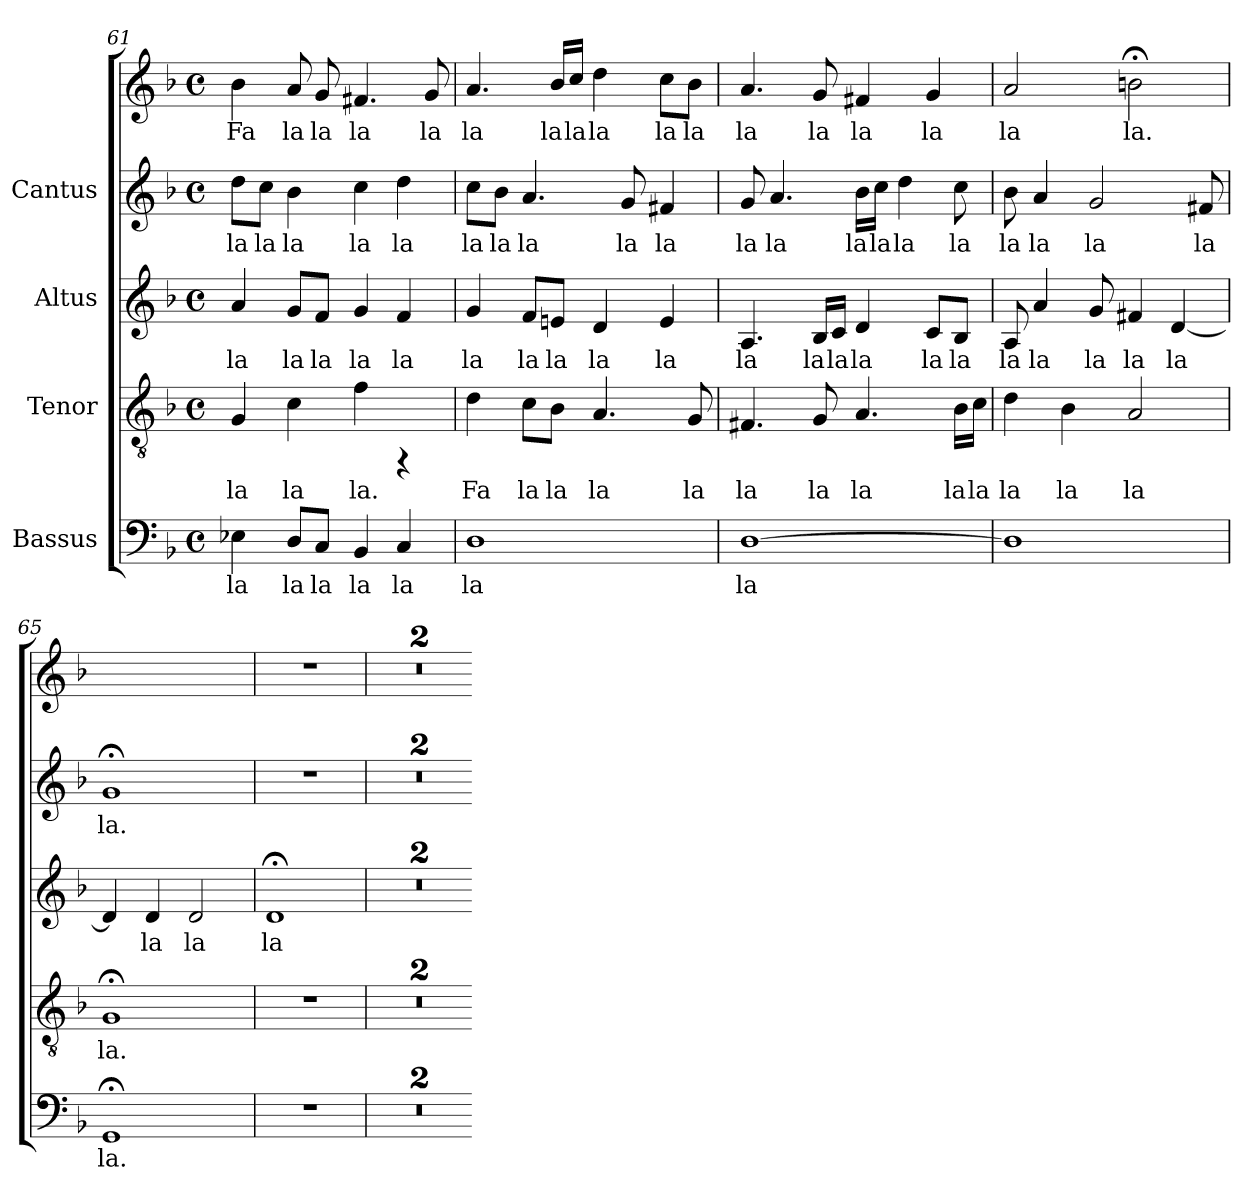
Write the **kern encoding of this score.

**kern	**text	**kern	**text	**kern	**text	**kern	**text	**kern	**text
*part4	*part4	*part3	*part3	*part2	*part2	*part1	*part1	*part1	*part1
*staff5	*staff5	*staff4	*staff4	*staff3	*staff3	*staff2	*staff2	*staff1	*staff1
*I"Bassus	*	*I"Tenor	*	*I"Altus	*	*I"Cantus	*	*	*
*clefF4	*	*clefGv2	*	*clefG2	*	*clefG2	*	*clefG2	*
*k[b-]	*	*k[b-]	*	*k[b-]	*	*k[b-]	*	*k[b-]	*
*F:	*	*F:	*	*F:	*	*F:	*	*F:	*
*M4/4	*	*M4/4	*	*M4/4	*	*M4/4	*	*M4/4	*
*met(c)	*	*met(c)	*	*met(c)	*	*met(c)	*	*met(c)	*
=61	=61	=61	=61	=61	=61	=61	=61	=61	=61
!	!LO:LY:b:cj	!	!LO:LY:b:cj	!	!LO:LY:b:cj	!	!LO:LY:b:cj	!	!LO:LY:b:cj
4E-X\	la	4G/	la	4a/	la	8dd\L	la	4b-\	Fa
!	!	!	!	!	!	!	!LO:LY:b:cj	!	!
.	.	.	.	.	.	8cc\J	la	.	.
!	!LO:LY:b:cj	!	!LO:LY:b:cj	!	!LO:LY:b:cj	!	!LO:LY:b:cj	!	!LO:LY:b:cj
8D/L	la	4c\	la	8g/L	la	4b-\	la	8a/	la
!	!LO:LY:b:cj	!	!	!	!LO:LY:b:cj	!	!	!	!LO:LY:b:cj
8C/J	la	.	.	8f/J	la	.	.	8g/	la
!	!LO:LY:b:cj	!	!LO:LY:b:cj	!	!LO:LY:b:cj	!	!LO:LY:b:cj	!	!LO:LY:b:cj
4BB-/	la	4f\	la.	4g/	la	4cc\	la	4.f#X/	la
!	!LO:LY:b:cj	!	!	!	!LO:LY:b:cj	!	!LO:LY:b:cj	!	!
4C/	la	4rFF	.	4f/	la	4dd\	la	.	.
!	!	!	!	!	!	!	!	!	!LO:LY:b:cj
.	.	.	.	.	.	.	.	8g/	la
!!LO:LB:g=z
=62	=62	=62	=62	=62	=62	=62	=62	=62	=62
!	!LO:LY:b:cj	!	!LO:LY:b:cj	!	!LO:LY:b:cj	!	!LO:LY:b:cj	!	!LO:LY:b:cj
1D	la	4d\	Fa	4g/	la	8cc\L	la	4.a/	la
!	!	!	!	!	!	!	!LO:LY:b:cj	!	!
.	.	.	.	.	.	8b-\J	la	.	.
!	!	!	!LO:LY:b:cj	!	!LO:LY:b:cj	!	!LO:LY:b:cj	!	!
.	.	8c\L	la	8f/L	la	4.a/	la	.	.
!	!	!	!LO:LY:b:cj	!	!LO:LY:b:cj	!	!	!	!LO:LY:b:cj
.	.	8B-\J	la	8en/J	la	.	.	16b-/L	la
!	!	!	!	!	!	!	!	!	!LO:LY:b:cj
.	.	.	.	.	.	.	.	16cc/J	la
!	!	!	!LO:LY:b:cj	!	!LO:LY:b:cj	!	!	!	!LO:LY:b:cj
.	.	4.A/	la	4d/	la	.	.	4dd\	la
!	!	!	!	!	!	!	!LO:LY:b:cj	!	!
.	.	.	.	.	.	8g/	la	.	.
!	!	!	!	!	!LO:LY:b:cj	!	!LO:LY:b:cj	!	!LO:LY:b:cj
.	.	.	.	4e/	la	4f#X/	la	8cc\L	la
!	!	!	!LO:LY:b:cj	!	!	!	!	!	!LO:LY:b:cj
.	.	8G/	la	.	.	.	.	8b-\J	la
=63	=63	=63	=63	=63	=63	=63	=63	=63	=63
!	!LO:LY:b:cj	!	!LO:LY:b:cj	!	!LO:LY:b:cj	!	!LO:LY:b:cj	!	!LO:LY:b:cj
[>1D	la	4.F#X/	la	4.A/	la	8g/	la	4.a/	la
!	!	!	!	!	!	!	!LO:LY:b:cj	!	!
.	.	.	.	.	.	4.a/	la	.	.
!	!	!	!LO:LY:b:cj	!	!LO:LY:b:cj	!	!	!	!LO:LY:b:cj
.	.	8G/	la	16B-/L	la	.	.	8g/	la
!	!	!	!	!	!LO:LY:b:cj	!	!	!	!
.	.	.	.	16c/J	la	.	.	.	.
!	!	!	!LO:LY:b:cj	!	!LO:LY:b:cj	!	!LO:LY:b:cj	!	!LO:LY:b:cj
.	.	4.A/	la	4d/	la	16b-\L	la	4f#X/	la
!	!	!	!	!	!	!	!LO:LY:b:cj	!	!
.	.	.	.	.	.	16cc\J	la	.	.
!	!	!	!	!	!	!	!LO:LY:b:cj	!	!
.	.	.	.	.	.	4dd\	la	.	.
!	!	!	!	!	!LO:LY:b:cj	!	!	!	!LO:LY:b:cj
.	.	.	.	8c/L	la	.	.	4g/	la
!	!	!	!LO:LY:b:cj	!	!LO:LY:b:cj	!	!LO:LY:b:cj	!	!
.	.	16B-\L	la	8B-/J	la	8cc\	la	.	.
!	!	!	!LO:LY:b:cj	!	!	!	!	!	!
.	.	16c\J	la	.	.	.	.	.	.
=64	=64	=64	=64	=64	=64	=64	=64	=64	=64
!	!	!	!LO:LY:b:cj	!	!LO:LY:b:cj	!	!LO:LY:b:cj	!	!LO:LY:b:cj
1D]	.	4d\	la	8A/	la	8b-\	la	2a/	la
!	!	!	!	!	!LO:LY:b:cj	!	!LO:LY:b:cj	!	!
.	.	.	.	4a/	la	4a/	la	.	.
!	!	!	!LO:LY:b:cj	!	!	!	!	!	!
.	.	4B-\	la	.	.	.	.	.	.
!	!	!	!	!	!LO:LY:b:cj	!	!LO:LY:b:cj	!	!
.	.	.	.	8g/	la	2g/	la	.	.
!	!	!	!LO:LY:b:cj	!	!LO:LY:b:cj	!	!	!	!LO:LY:b:cj
.	.	2A/	la	4f#X/	la	.	.	2bn;<\	la.
!	!	!	!	!	!LO:LY:b:cj	!	!	!	!
.	.	.	.	[<4d/	la	.	.	.	.
!	!	!	!	!	!	!	!LO:LY:b:cj	!	!
.	.	.	.	.	.	8f#X/	la	.	.
=65	=65	=65	=65	=65	=65	=65	=65	=65	=65
!	!LO:LY:b:cj	!	!LO:LY:b:cj	!	!LO:LY:b:cj	!	!LO:LY:b:cj	!	!
1GG;<	la.	1G;<	la.	4d/]	.	1g;<	la.	1ryy	.
!	!	!	!	!	!LO:LY:b:cj	!	!	!	!
.	.	.	.	4d/	la	.	.	.	.
!	!	!	!	!	!LO:LY:b:cj	!	!	!	!
.	.	.	.	2d/	la	.	.	.	.
=66	=66	=66	=66	=66	=66	=66	=66	=66	=66
!	!	!	!	!	!LO:LY:b:cj	!	!	!	!
1r	.	1r	.	1d;<	la	1r	.	1r	.
!!LO:LB:g=z
=67	=67	=67	=67	=67	=67	=67	=67	=67	=67
1r	.	1r	.	1r	.	1r	.	1r	.
=68	=68	=68	=68	=68	=68	=68	=68	=68	=68
1r	.	1r	.	1r	.	1r	.	1r	.
=	==	=	==	=	==	==	==	==	==
*-	*-	*-	*-	*-	*-	*-	*-	*-	*-
